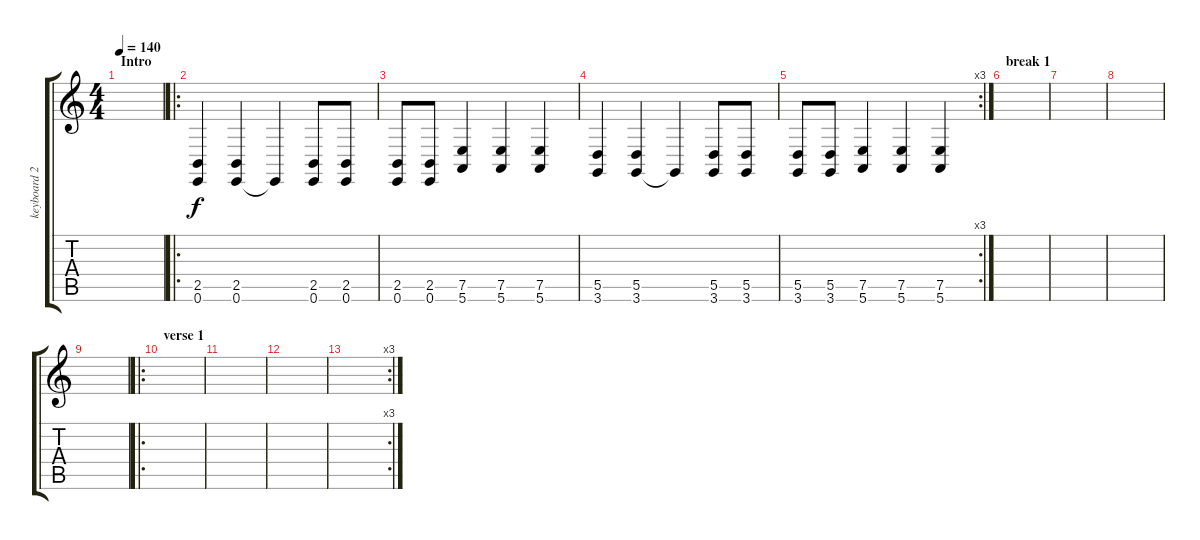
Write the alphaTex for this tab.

\track ("keyboard 2" "keyboard 2") {instrument lead5charang}
\staff {score tabs}
\tuning (E4 B3 G3 D3 A2 E2) {hide}
\ts (4 4)
\section ("" "Intro")
\tempo 140
\clef g2
\ks c
|
\ro
(2.5 0.6).4 (2.5 0.6).4 0.6{t}.4 (2.5 0.6).8 (2.5 0.6).8 |
(2.5 0.6).8 (2.5 0.6).8 (7.5 5.6).4 (7.5 5.6).4 (7.5 5.6).4 |
(5.5 3.6).4 (5.5 3.6).4 3.6{t}.4 (5.5 3.6).8 (5.5 3.6).8 |
\rc 3
(5.5 3.6).8 (5.5 3.6).8 (7.5 5.6).4 (7.5 5.6).4 (7.5 5.6).4 |
\section ("" "break 1")
|
|
|
|
\ro
\section ("" "verse 1")
|
|
|
\rc 3
